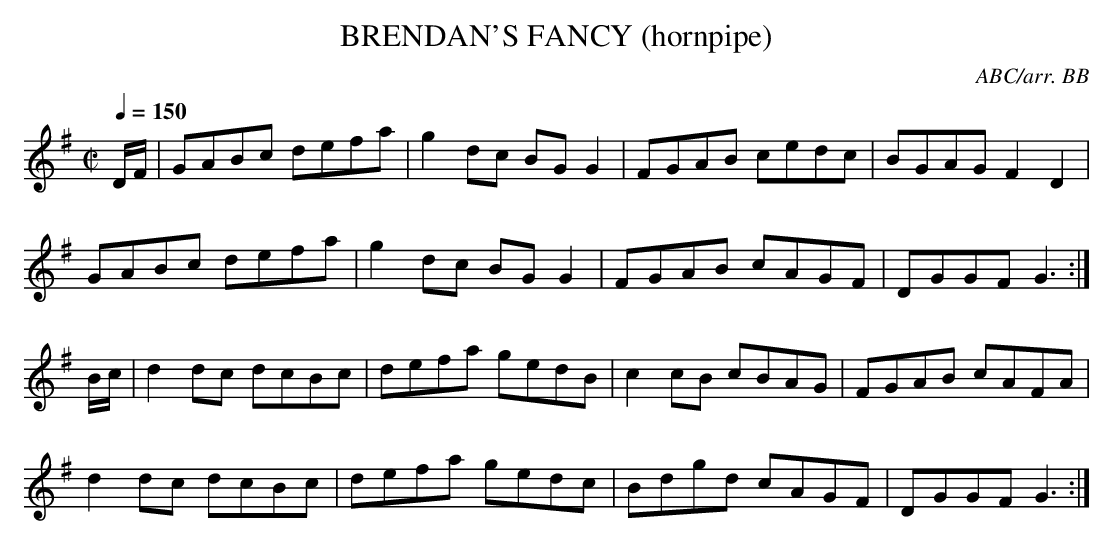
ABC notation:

X:1
T:BRENDAN'S FANCY (hornpipe)
C:ABC/arr. BB
Q:1/4=150
L:1/8
M:C|
K:G
D/F/|GABc defa|g2 dc BG G2|FGAB cedc|BGAG F2D2|
GABc defa|g2 dc BG G2|FGAB cAGF|DGGF G3 :|
B/c/|d2 dc dcBc|defa gedB|c2 cB cBAG|FGAB cAFA|
d2 dc dcBc|defa gedc|Bdgd cAGF|DGGF G3 :|
